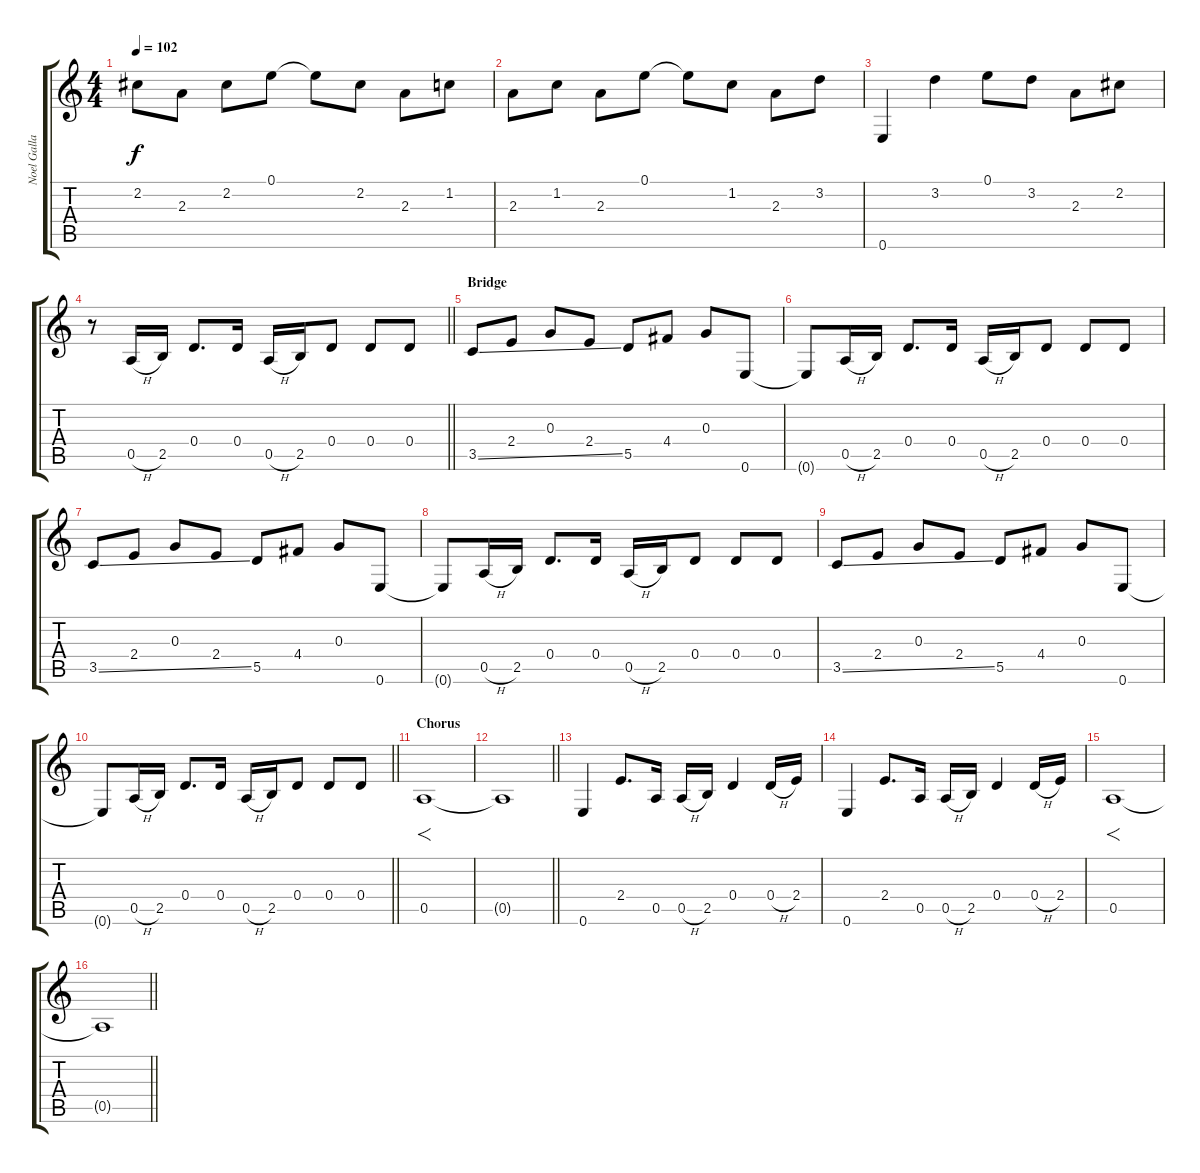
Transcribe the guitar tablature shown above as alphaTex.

\track ("Noel Gallagher" "Noel Galla") {instrument distortionguitar}
\staff {score tabs}
\tuning (E4 B3 G3 D3 A2 E2) {hide}
\ts (4 4)
\tempo 102
\clef g2
\ks c
2.2.8{dy f} 2.3.8 2.2.8 0.1.8 0.1{t}.8 2.2.8 2.3.8 1.2.8 |
2.3.8 1.2.8 2.3.8 0.1.8 0.1{t}.8 1.2.8 2.3.8 3.2.8 |
0.6.4 3.2.4 0.1.8 3.2.8 2.3.8 2.2.8 |
\barLineRight lightlight
r.8{volume 16 instrument distortionguitar} 0.5{h}.16 2.5.16 0.4.8{d} 0.4.16 0.5{h}.16 2.5.16 0.4.8 0.4.8 0.4.8 |
\section ("" "Bridge")
3.5{ss}.8 2.4.8 0.3.8 2.4.8 5.5.8 4.4.8 0.3.8 0.6.8 |
0.6{t}.8 0.5{h}.16 2.5.16 0.4.8{d} 0.4.16 0.5{h}.16 2.5.16 0.4.8 0.4.8 0.4.8 |
3.5{ss}.8 2.4.8 0.3.8 2.4.8 5.5.8 4.4.8 0.3.8 0.6.8 |
0.6{t}.8 0.5{h}.16 2.5.16 0.4.8{d} 0.4.16 0.5{h}.16 2.5.16 0.4.8 0.4.8 0.4.8 |
3.5{ss}.8 2.4.8 0.3.8 2.4.8 5.5.8 4.4.8 0.3.8 0.6.8 |
\barLineRight lightlight
0.6{t}.8 0.5{h}.16 2.5.16 0.4.8{d} 0.4.16 0.5{h}.16 2.5.16 0.4.8 0.4.8 0.4.8 |
\section ("" "Chorus")
0.5.1{f} |
\barLineRight lightlight
0.5{t}.1 |
0.6.4 2.4.8{d} 0.5.16 0.5{h}.16 2.5.16 0.4.4 0.4{h}.16 2.4.16 |
0.6.4 2.4.8{d} 0.5.16 0.5{h}.16 2.5.16 0.4.4 0.4{h}.16 2.4.16 |
0.5.1{f} |
\barLineRight lightlight
0.5{t}.1
